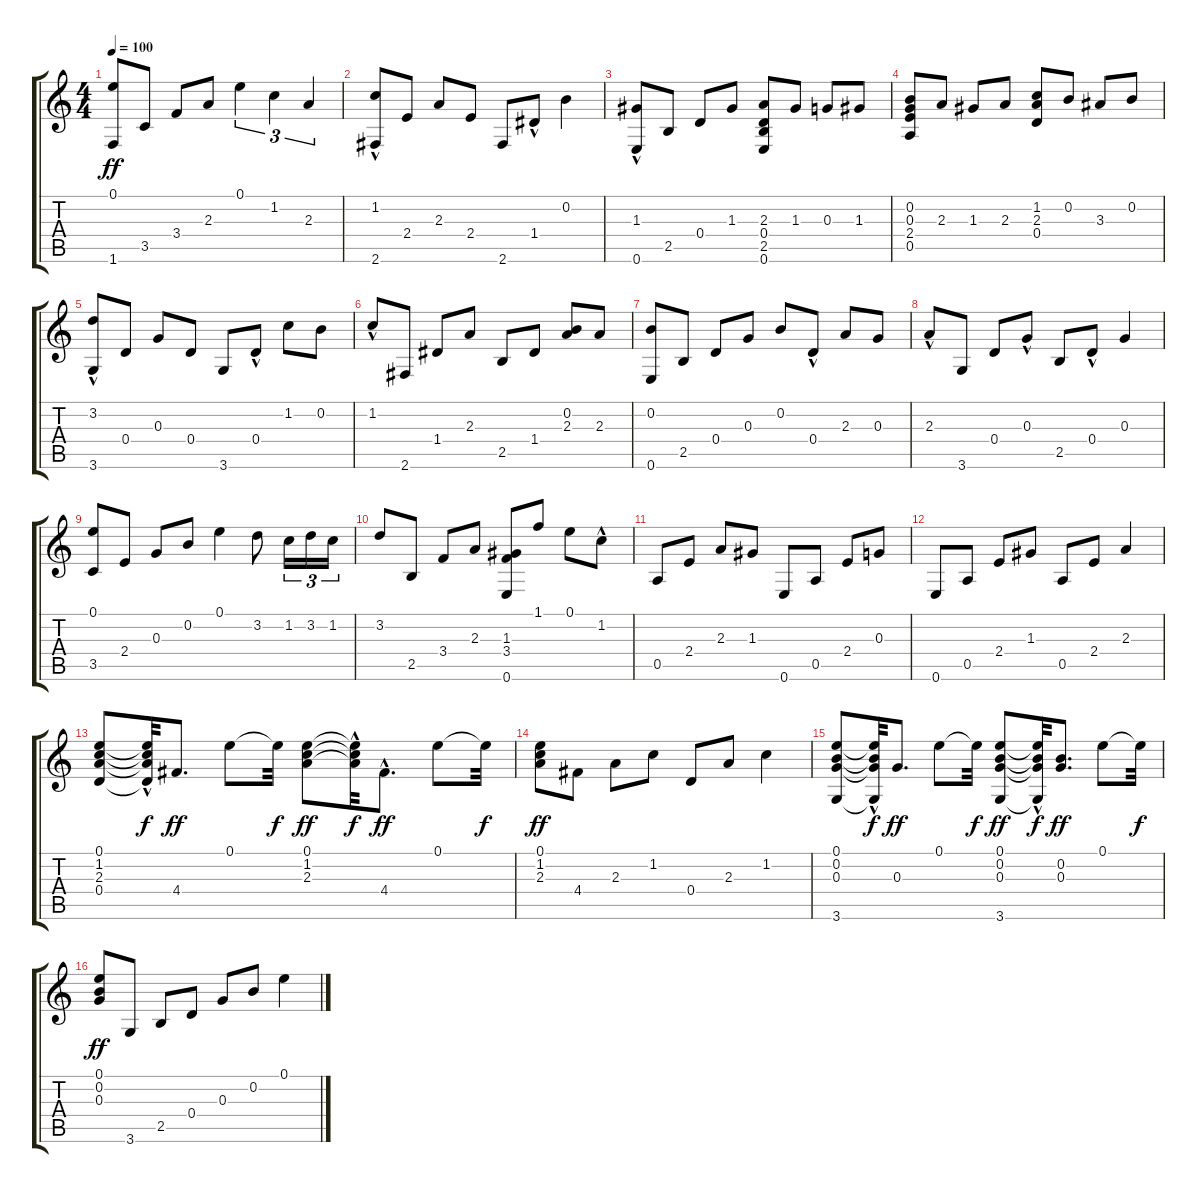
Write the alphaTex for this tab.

\track "" {instrument acousticguitarnylon}
\staff {score tabs}
\tuning (E4 B3 G3 D3 A2 E2) {hide}
\ts (4 4)
\tempo 100
\clef g2
\ks c
(0.1 1.6).8{dy ff} 3.5.8 3.4.8 2.3.8 0.1.4{tu (3 2)} 1.2.4{tu (3 2)} 2.3.4{tu (3 2)} |
(1.2{hac} 2.6).8 2.4.8 2.3.8 2.4.8 2.6.8 1.4{hac}.8 0.2.4 |
(1.3{hac} 0.6).8 2.5.8 0.4.8 1.3.8 (2.3 0.4 2.5 0.6).8 1.3.8 0.3.8 1.3.8 |
(0.2 0.3 2.4 0.5).8 2.3.8 1.3.8 2.3.8 (1.2 2.3 0.4).8 0.2.8 3.3.8 0.2.8 |
(3.2{hac} 3.6).8 0.4.8 0.3.8 0.4.8 3.6.8 0.4{hac}.8 1.2.8 0.2.8 |
1.2{hac}.8 2.6.8 1.4.8 2.3.8 2.5.8 1.4.8 (0.2 2.3).8 2.3.8 |
(0.2 0.6).8 2.5.8 0.4.8 0.3.8 0.2.8 0.4{hac}.8 2.3.8 0.3.8 |
2.3{hac}.8 3.6.8 0.4.8 0.3{hac}.8 2.5.8 0.4{hac}.8 0.3.4 |
(0.1 3.5).8 2.4.8 0.3.8 0.2.8 0.1.4 3.2.8 1.2.16{tu (3 2)} 3.2.16{tu (3 2)} 1.2.16{tu (3 2)} |
3.2.8 2.5.8 3.4.8 2.3.8 (1.3 3.4 0.6).8 1.1.8 0.1.8 1.2{hac}.8 |
0.5.8 2.4.8 2.3.8 1.3.8 0.6.8 0.5.8 2.4.8 0.3.8 |
0.6.8 0.5.8 2.4.8 1.3.8 0.5.8 2.4.8 2.3.4 |
(0.1 1.2 2.3 0.4).8 (0.1{hac t} 1.2{t} 2.3{t} 0.4{t}).32{dy f} 4.4.8{d dy ff} 0.1.8 0.1{t}.32{dy f} (0.1 1.2 2.3).8{dy ff} (0.1{hac t} 1.2{t} 2.3{t}).32{dy f} 4.4{hac}.8{d dy ff} 0.1.8 0.1{t}.32{dy f} |
(0.1 1.2 2.3).8{dy ff} 4.4.8 2.3.8 1.2.8 0.4.8 2.3.8 1.2.4 |
(0.1 0.2 0.3 3.6).8 (0.1{hac t} 0.2{t} 0.3{t} 3.6{t}).32{dy f} 0.3.8{d dy ff} 0.1.8 0.1{t}.32{dy f} (0.1 0.2 0.3 3.6).8{dy ff} (0.1{hac t} 0.2{t} 0.3{t} 3.6{t}).32{dy f} (0.2 0.3).8{d dy ff} 0.1.8 0.1{t}.32{dy f} |
(0.1 0.2 0.3).8{dy ff} 3.6.8 2.5.8 0.4.8 0.3.8 0.2.8 0.1.4
